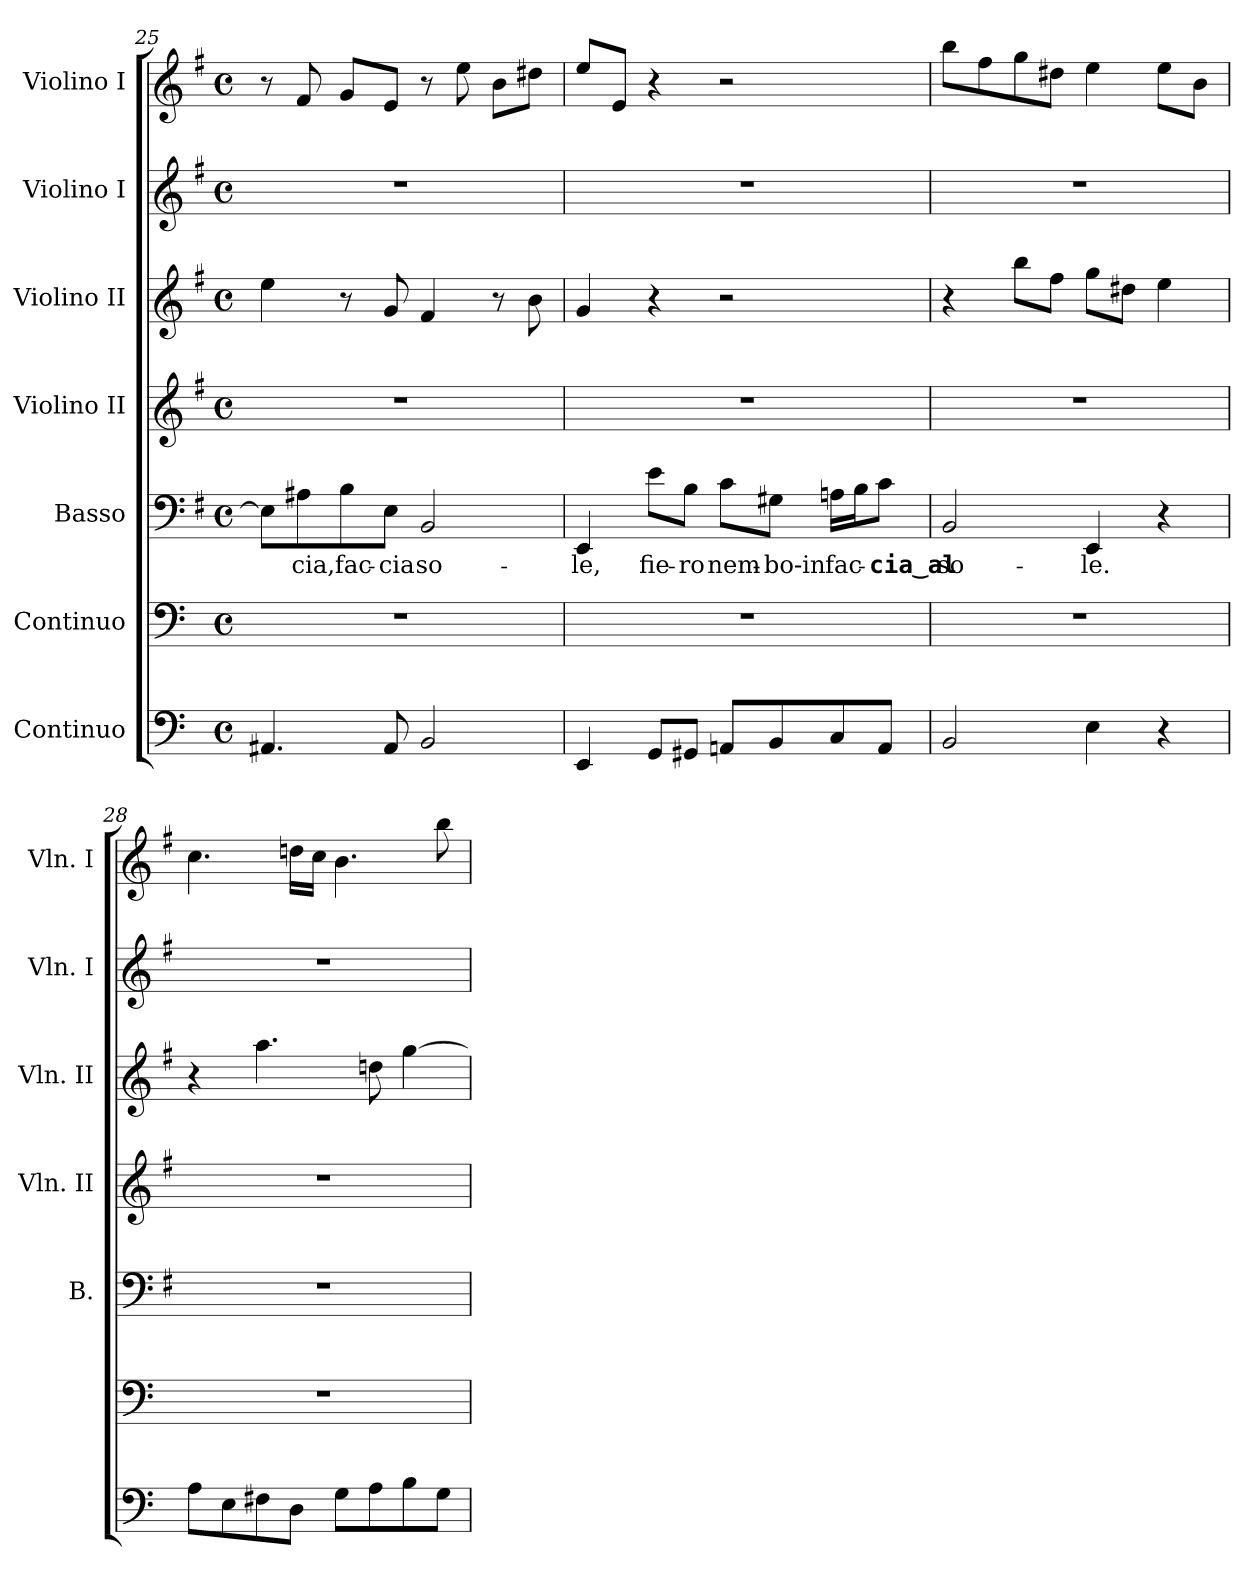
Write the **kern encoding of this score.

**kern	**kern	**kern	**text	**kern	**kern	**kern	**kern
*part7	*part6	*part5	*part5	*part4	*part3	*part2	*part1
*staff7	*staff6	*staff5	*staff5	*staff4	*staff3	*staff2	*staff1
*I"Continuo	*I"Continuo	*I"Basso	*	*I"Violino II	*I"Violino II	*I"Violino I	*I"Violino I
*	*	*I'B.	*	*I'Vln. II	*I'Vln. II	*I'Vln. I	*I'Vln. I
*clefF4	*clefF4	*clefF4	*	*clefG2	*clefG2	*clefG2	*clefG2
*k[]	*k[]	*k[f#]	*	*k[f#]	*k[f#]	*k[f#]	*k[f#]
*a:	*a:	*e:	*	*e:	*e:	*e:	*e:
*M4/4	*M4/4	*M4/4	*	*M4/4	*M4/4	*M4/4	*M4/4
*met(c)	*met(c)	*met(c)	*	*met(c)	*met(c)	*met(c)	*met(c)
=25	=25	=25	=25	=25	=25	=25	=25
4.AA#Xi/	1r	8Ei\L]	.	1r	4eei\	1r	8r
!	!	!	!LO:LY:b:color=#000000	!	!	!	!
.	.	8A#Xi\	-cia,	.	.	.	8f#i/
!	!	!	!LO:LY:b:color=#000000	!	!	!	!
.	.	8Bi\	fac-	.	8r	.	8gi/L
!	!	!	!LO:LY:b:color=#000000	!	!	!	!
8AA#i/	.	8Ei\J	-cia	.	8gi/	.	8ei/J
!	!	!	!LO:LY:b:color=#000000	!	!	!	!
2BBi/	.	2BBi/	so-	.	4f#i/	.	8r
.	.	.	.	.	.	.	8eei\
.	.	.	.	.	8r	.	8bi\L
.	.	.	.	.	8bi\	.	8dd#Xi\J
=26	=26	=26	=26	=26	=26	=26	=26
!	!	!	!LO:LY:b:color=#000000	!	!	!	!
4EEi/	1r	4EEi/	-le,	1r	4gi/	1r	8eei/L
.	.	.	.	.	.	.	8ei/J
!	!	!	!LO:LY:b:color=#000000	!	!	!	!
8GGi/L	.	8ei\L	fie-	.	4r	.	4r
!	!	!	!LO:LY:b:color=#000000	!	!	!	!
8GG#Xi/J	.	8Bi\J	-ro	.	.	.	.
!	!	!	!LO:LY:b:color=#000000	!	!	!	!
8AAni/L	.	8ci\L	nem-	.	2r	.	2r
!	!	!	!LO:LY:b:color=#000000	!	!	!	!
8BBi/	.	8G#Xi\J	-bo-in	.	.	.	.
!	!	!	!LO:LY:b:color=#000000	!	!	!	!
8Ci/	.	16Ani\LL	fac-	.	.	.	.
.	.	16Bi\J	.	.	.	.	.
!	!	!	!LO:LY:b:color=#000000	!	!	!	!
8AAi/J	.	8ci\J	-cia_al	.	.	.	.
!!LO:LB:g=z
=27	=27	=27	=27	=27	=27	=27	=27
!	!	!	!LO:LY:b:color=#000000	!	!	!	!
2BBi/	1r	2BBi/	so-	1r	4r	1r	8bbi\L
.	.	.	.	.	.	.	8ff#i\
.	.	.	.	.	8bbi\L	.	8ggi\
.	.	.	.	.	8ff#i\J	.	8dd#Xi\J
!	!	!	!LO:LY:b:color=#000000	!	!	!	!
4Ei\	.	4EEi/	-le.	.	8ggi\L	.	4eei\
.	.	.	.	.	8dd#Xi\J	.	.
4r	.	4r	.	.	4eei\	.	8eei\L
.	.	.	.	.	.	.	8bi\J
=28	=28	=28	=28	=28	=28	=28	=28
8Ai\L	1r	1r	.	1r	4r	1r	4.cci\
8Ei\	.	.	.	.	.	.	.
8F#i\	.	.	.	.	4.aai\	.	.
8Di\J	.	.	.	.	.	.	16ddni\LL
.	.	.	.	.	.	.	16cci\JJ
8Gi\L	.	.	.	.	.	.	4.bi\
8Ai\	.	.	.	.	8ddni\	.	.
8Bi\	.	.	.	.	[4ggi\	.	.
8Gi\J	.	.	.	.	.	.	8bbi\
=	=	=	=	=	=	=	=
*-	*-	*-	*-	*-	*-	*-	*-
